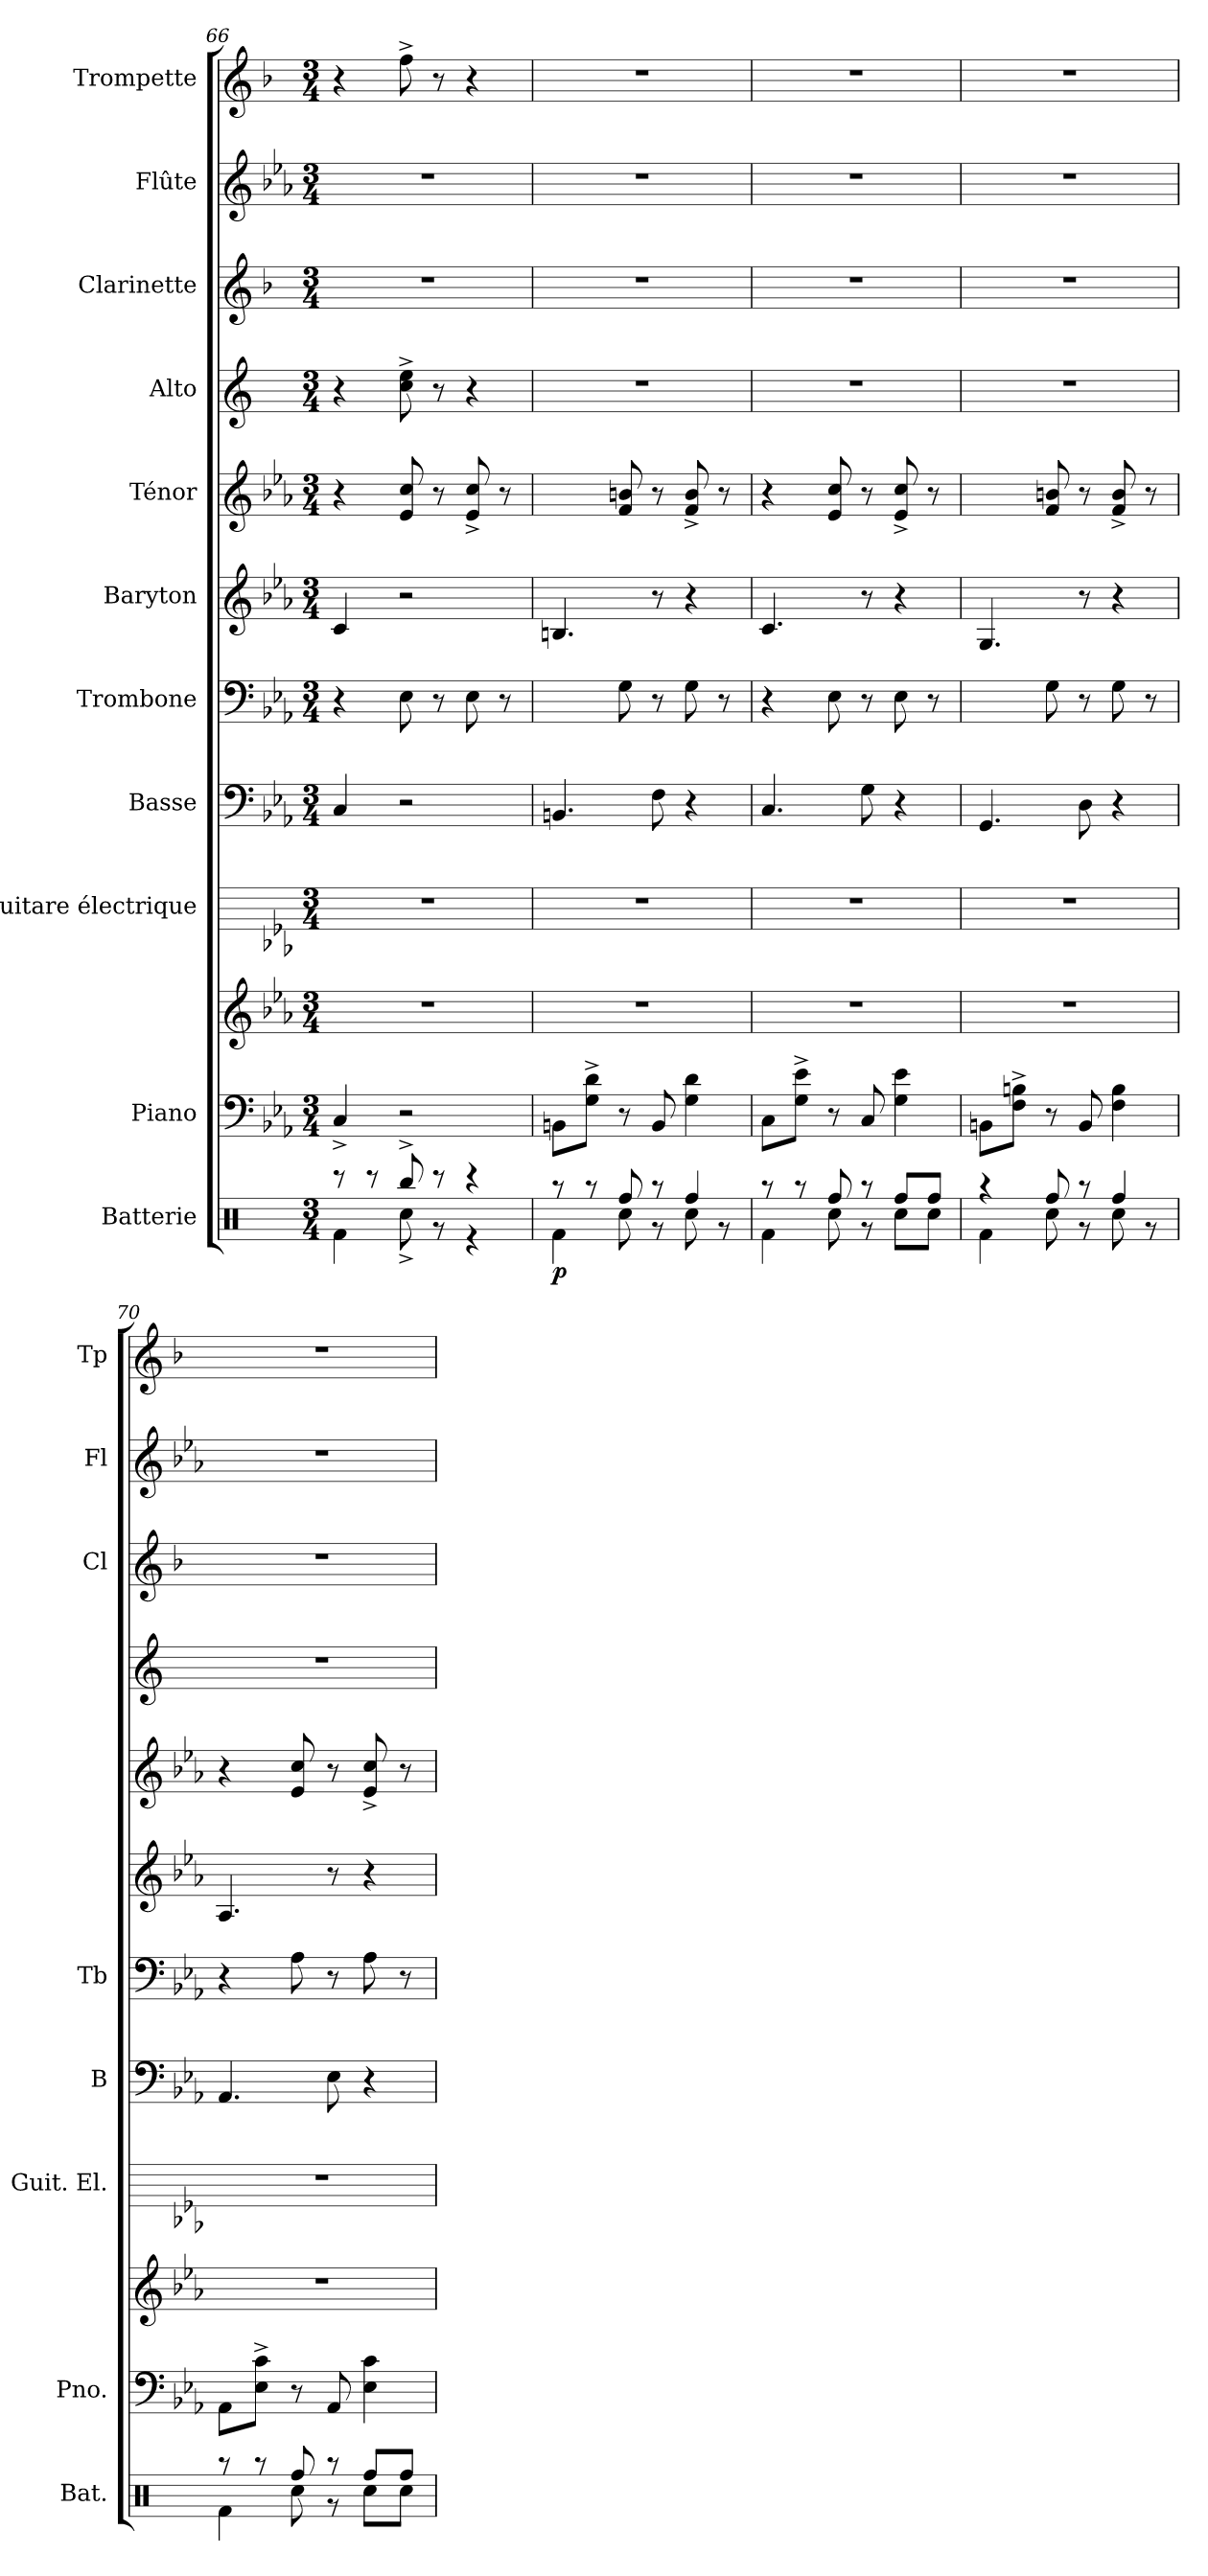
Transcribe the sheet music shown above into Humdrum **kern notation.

**kern	**dynam	**kern	**kern	**kern	**kern	**kern	**kern	**kern	**kern	**kern	**kern	**kern
*part11	*part11	*part10	*part10	*part9	*part8	*part7	*part6	*part5	*part4	*part3	*part2	*part1
*staff12	*staff12	*staff11	*staff10	*staff9	*staff8	*staff7	*staff6	*staff5	*staff4	*staff3	*staff2	*staff1
*I"Batterie	*	*I"Piano	*	*I"Guitare électrique	*I"Basse	*I"Trombone	*I"Baryton	*I"Ténor	*I"Alto	*I"Clarinette	*I"Flûte	*I"Trompette
*I'Bat.	*	*I'Pno.	*	*I'Guit. El.	*I'B	*I'Tb	*	*	*	*I'Cl	*I'Fl	*I'Tp
!!LO:PB:g=z
*clefX	*	*clefF4	*clefG2	*	*clefF4	*clefF4	*clefG2	*clefG2	*clefG2	*clefG2	*clefG2	*clefG2
*	*	*	*	*	*ITrd7c12	*	*ITrd12c21	*ITrd8c14	*ITrd5c9	*ITrd1c2	*	*ITrd1c2
*k[]	*	*k[b-e-a-]	*k[b-e-a-]	*k[b-e-a-]	*k[b-e-a-]	*k[b-e-a-]	*k[b-e-a-]	*k[b-e-a-]	*k[b-e-a-]	*k[b-e-a-]	*k[b-e-a-]	*k[b-e-a-]
*M3/4	*	*M3/4	*M3/4	*M3/4	*M3/4	*M3/4	*M3/4	*M3/4	*M3/4	*M3/4	*M3/4	*M3/4
=66	=66	=66	=66	=66	=66	=66	=66	=66	=66	=66	=66	=66
*^	*	*	*	*	*	*	*	*	*	*	*	*
8r	4Rf\	.	4C^/	2.r	2.r	4CC/	4r	4C/	4r	4r	2.r	2.r	4r
8r	.	.	.	.	.	.	.	.	.	.	.	.	.
8Rbb^/	8Rcc^\	.	2r	.	.	2r	8E-\	2r	8E-/ 8c/	8e-\^ 8g\^	.	.	8ee-^\
8r	8r	.	.	.	.	.	8r	.	8r	8r	.	.	8r
4r	4r	.	.	.	.	.	8E-\	.	8E-/^ 8c/^	4r	.	.	4r
.	.	.	.	.	.	.	8r	.	8r	.	.	.	.
=67	=67	=67	=67	=67	=67	=67	=67	=67	=67	=67	=67	=67	=67
!	!	!LO:DY:b	!	!	!	!	!	!	!	!	!	!	!
8r	4Rf\	p	8BBn\L	2.r	2.r	4.BBBn/	4ryy	4.BBn/	4ryy	2.r	2.r	2.r	2.r
8r	.	.	8G^\ 8d^\J	.	.	.	.	.	.	.	.	.	.
8Rff/	8Rcc\	.	8r	.	.	.	8G\	.	8F/ 8Bn/	.	.	.	.
8r	8r	.	8BB/	.	.	8FF\	8r	8r	8r	.	.	.	.
4Rff/	8Rcc\	.	4G\ 4d\	.	.	4r	8G\	4r	8F/^ 8B/^	.	.	.	.
.	8r	.	.	.	.	.	8r	.	8r	.	.	.	.
=68	=68	=68	=68	=68	=68	=68	=68	=68	=68	=68	=68	=68	=68
8r	4Rf\	.	8C\L	2.r	2.r	4.CC/	4r	4.C/	4r	2.r	2.r	2.r	2.r
8r	.	.	8G^\ 8e-^\J	.	.	.	.	.	.	.	.	.	.
8Rff/	8Rcc\	.	8r	.	.	.	8E-\	.	8E-/ 8c/	.	.	.	.
8r	8r	.	8C/	.	.	8GG\	8r	8r	8r	.	.	.	.
8Rff/L	8Rcc\L	.	4G\ 4e-\	.	.	4r	8E-\	4r	8E-/^ 8c/^	.	.	.	.
8Rff/J	8Rcc\J	.	.	.	.	.	8r	.	8r	.	.	.	.
=69	=69	=69	=69	=69	=69	=69	=69	=69	=69	=69	=69	=69	=69
4r	4Rf\	.	8BBn\L	2.r	2.r	4.GGG/	4ryy	4.GG/	4ryy	2.r	2.r	2.r	2.r
.	.	.	8F^\ 8Bn^\J	.	.	.	.	.	.	.	.	.	.
8Rff/	8Rcc\	.	8r	.	.	.	8G\	.	8F/ 8Bn/	.	.	.	.
8r	8r	.	8BB/	.	.	8DD\	8r	8r	8r	.	.	.	.
4Rff/	8Rcc\	.	4F\ 4B\	.	.	4r	8G\	4r	8F/^ 8B/^	.	.	.	.
.	8r	.	.	.	.	.	8r	.	8r	.	.	.	.
=70	=70	=70	=70	=70	=70	=70	=70	=70	=70	=70	=70	=70	=70
8r	4Rf\	.	8AA-\L	2.r	2.r	4.AAA-/	4r	4.AA-/	4r	2.r	2.r	2.r	2.r
8r	.	.	8E-^\ 8c^\J	.	.	.	.	.	.	.	.	.	.
8Rff/	8Rcc\	.	8r	.	.	.	8A-\	.	8E-/ 8c/	.	.	.	.
8r	8r	.	8AA-/	.	.	8EE-\	8r	8r	8r	.	.	.	.
8Rff/L	8Rcc\L	.	4E-\ 4c\	.	.	4r	8A-\	4r	8E-/^ 8c/^	.	.	.	.
8Rff/J	8Rcc\J	.	.	.	.	.	8r	.	8r	.	.	.	.
*v	*v	*	*	*	*	*	*	*	*	*	*	*	*
=	=	=	=	=	=	=	=	=	=	=	=	=
*-	*-	*-	*-	*-	*-	*-	*-	*-	*-	*-	*-	*-
